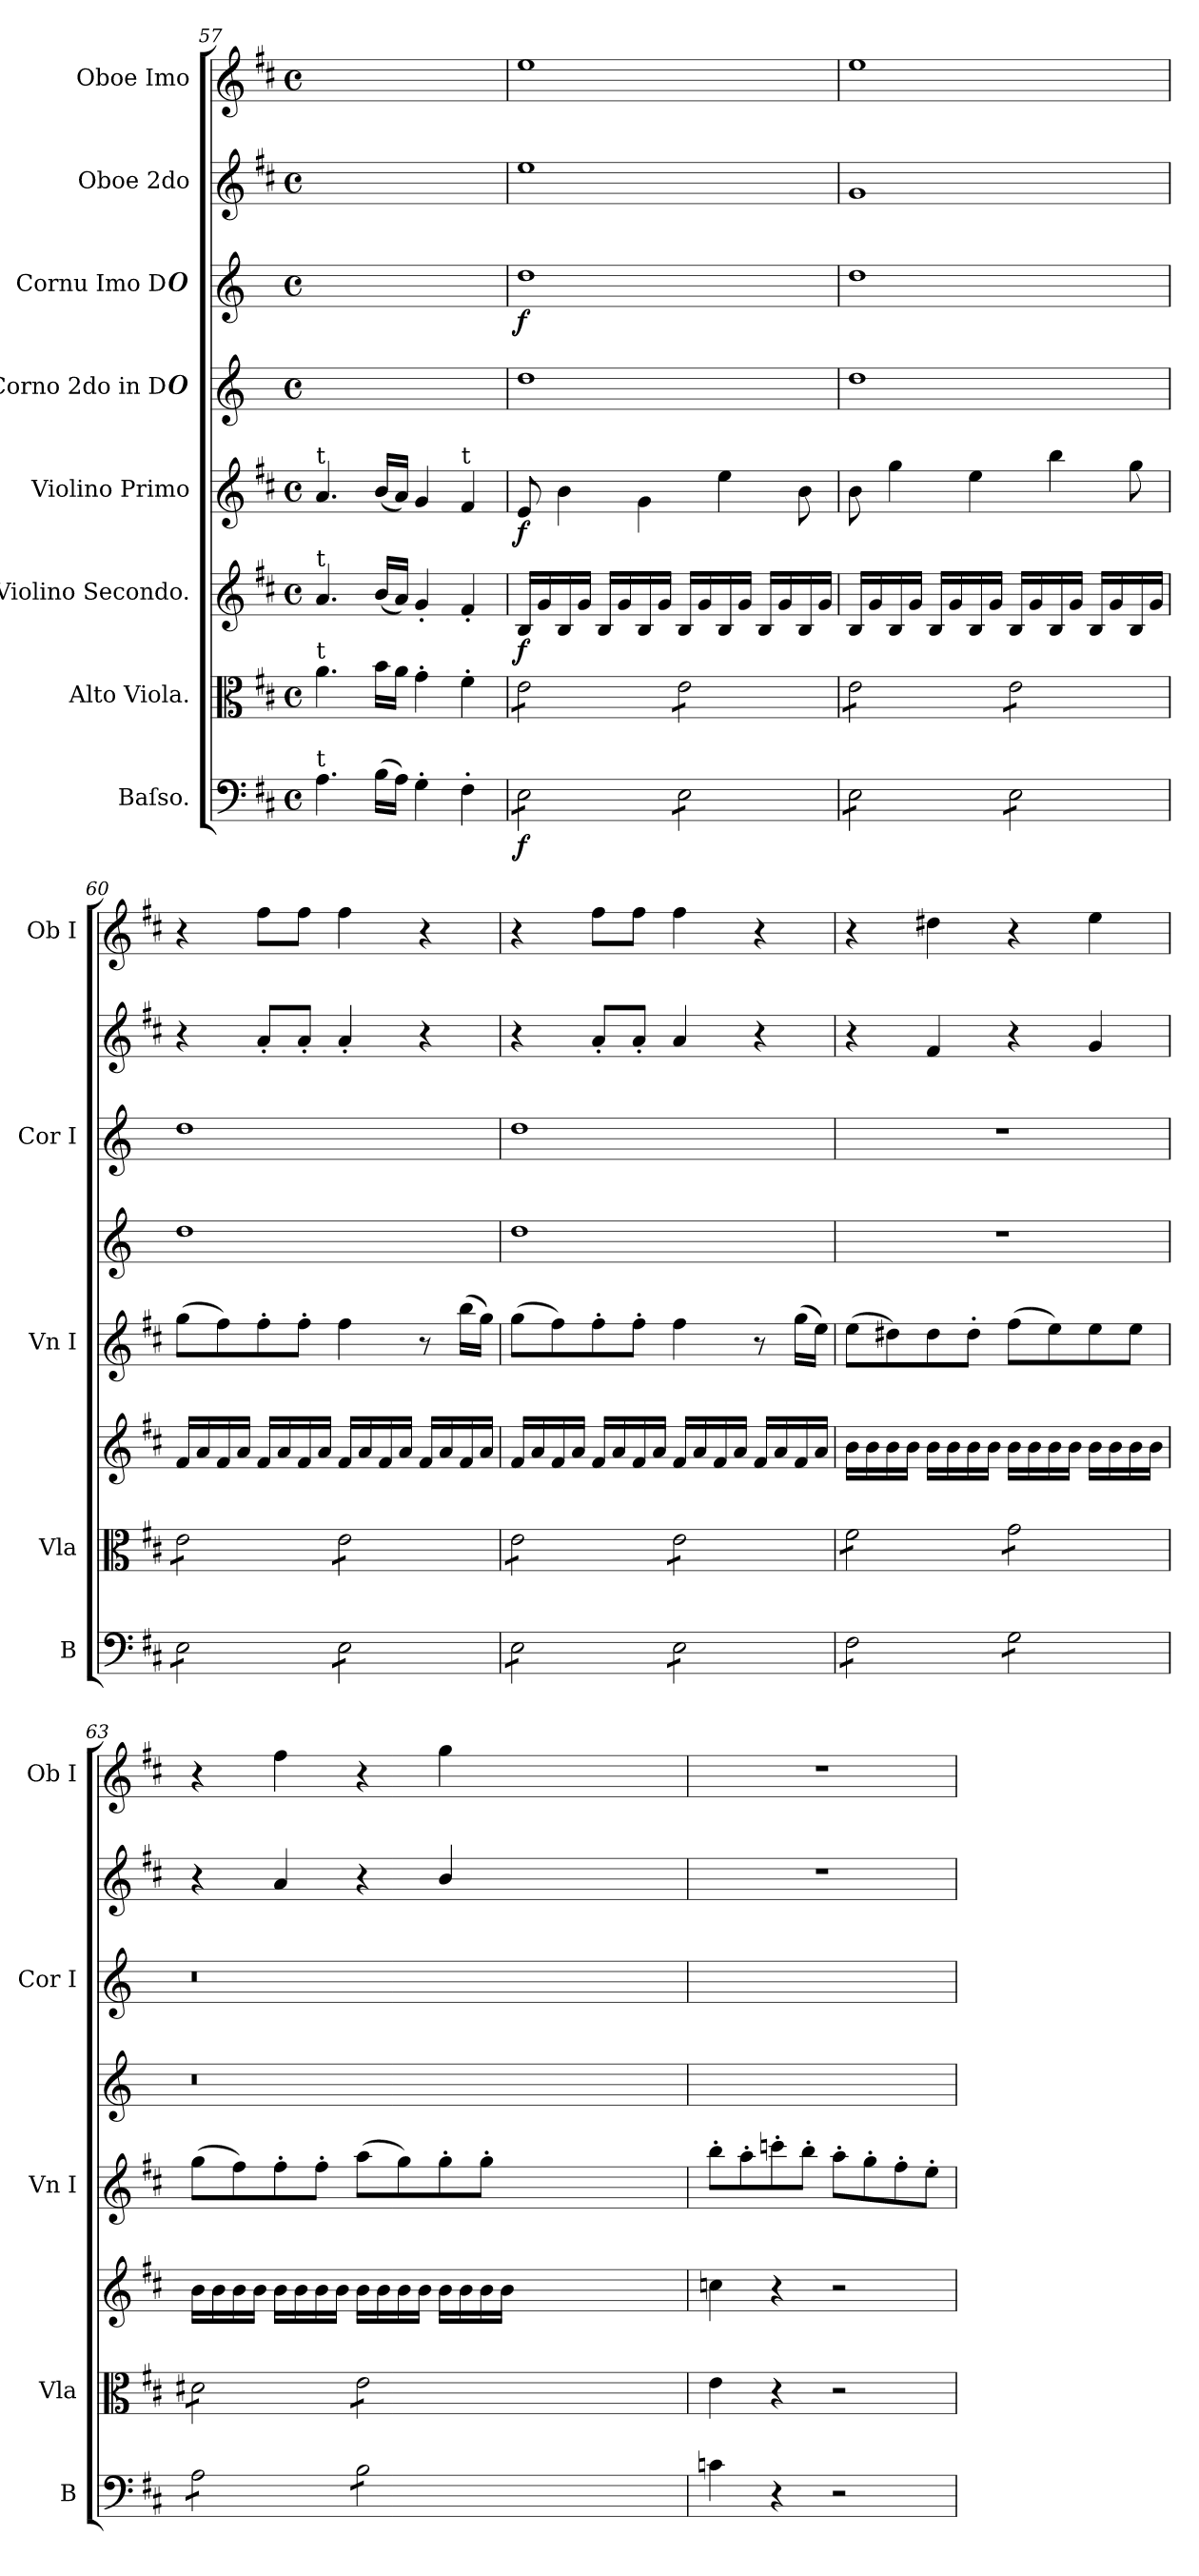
**kern	**dynam	**kern	**kern	**dynam	**kern	**dynam	**kern	**kern	**dynam	**kern	**kern
*part8	*part8	*part7	*part6	*part6	*part5	*part5	*part4	*part3	*part3	*part2	*part1
*staff8	*staff8	*staff7	*staff6	*staff6	*staff5	*staff5	*staff4	*staff3	*staff3	*staff2	*staff1
*I"Baſso.	*	*I"Alto Viola.	*I"Violino Secondo.	*	*I"Violino Primo	*	*I"Corno 2do in D#	*I"Cornu Imo D#	*	*I"Oboe 2do	*I"Oboe Imo
*I'B	*	*I'Vla	*	*	*I'Vn I	*	*	*I'Cor I	*	*	*I'Ob I
*clefF4	*	*clefC3	*clefG2	*	*clefG2	*	*clefG2	*clefG2	*	*clefG2	*clefG2
*	*	*	*	*	*	*	*ITrd-1c-2	*ITrd-1c-2	*	*	*
*k[f#c#]	*	*k[f#c#]	*k[f#c#]	*	*k[f#c#]	*	*k[f#c#]	*k[f#c#]	*	*k[f#c#]	*k[f#c#]
*D:	*	*D:	*D:	*	*D:	*	*	*	*	*D:	*D:
*M4/4	*	*M4/4	*M4/4	*	*M4/4	*	*M4/4	*M4/4	*	*M4/4	*M4/4
*met(c)	*	*met(c)	*met(c)	*	*met(c)	*	*met(c)	*met(c)	*	*met(c)	*met(c)
=57	=57	=57	=57	=57	=57	=57	=57	=57	=57	=57	=57
!	!	!	!	!	!LO:TX:a:t=t	!	!	!	!	!	!
!	!	!	!LO:TX:a:t=t	!	!	!	!	!	!	!	!
!	!	!LO:TX:a:t=t	!	!	!	!	!	!	!	!	!
!LO:TX:a:t=t	!	!	!	!	!	!	!	!	!	!	!
4.A\	.	4.a\	4.a/	.	4.a/	.	1ryy	1ryy	.	1ryy	1ryy
(16B\LL	.	16b\LL	(16b/LL	.	(16b/LL	.	.	.	.	.	.
16A\JJ)	.	16a\JJ	16a/JJ)	.	16a/JJ)	.	.	.	.	.	.
4G'\	.	4g'\	4g'/	.	4g/	.	.	.	.	.	.
!	!	!	!	!	!LO:TX:a:t=t	!	!	!	!	!	!
4F#'\	.	4f#'\	4f#'/	.	4f#/	.	.	.	.	.	.
=58	=58	=58	=58	=58	=58	=58	=58	=58	=58	=58	=58
*tremolo	*	*	*	*	*	*	*	*	*	*	*
*	*	*tremolo	*	*	*	*	*	*	*	*	*
8E\L	f	8e\L	16B/LL	f	8e/	f	1ee	1ee	f	1ee	1ee
.	.	.	16g/	.	.	.	.	.	.	.	.
8E\	.	8e\	16B/	.	4b\	.	.	.	.	.	.
.	.	.	16g/JJ	.	.	.	.	.	.	.	.
8E\	.	8e\	16B/LL	.	.	.	.	.	.	.	.
.	.	.	16g/	.	.	.	.	.	.	.	.
8E\J	.	8e\J	16B/	.	4g\	.	.	.	.	.	.
.	.	.	16g/JJ	.	.	.	.	.	.	.	.
8E\L	.	8e\L	16B/LL	.	.	.	.	.	.	.	.
.	.	.	16g/	.	.	.	.	.	.	.	.
8E\	.	8e\	16B/	.	4ee\	.	.	.	.	.	.
.	.	.	16g/JJ	.	.	.	.	.	.	.	.
8E\	.	8e\	16B/LL	.	.	.	.	.	.	.	.
.	.	.	16g/	.	.	.	.	.	.	.	.
8E\J	.	8e\J	16B/	.	8b\	.	.	.	.	.	.
.	.	.	16g/JJ	.	.	.	.	.	.	.	.
=59	=59	=59	=59	=59	=59	=59	=59	=59	=59	=59	=59
8E\L	.	8e\L	16B/LL	.	8b\	.	1ee	1ee	.	1g	1ee
.	.	.	16g/	.	.	.	.	.	.	.	.
8E\	.	8e\	16B/	.	4gg\	.	.	.	.	.	.
.	.	.	16g/JJ	.	.	.	.	.	.	.	.
8E\	.	8e\	16B/LL	.	.	.	.	.	.	.	.
.	.	.	16g/	.	.	.	.	.	.	.	.
8E\J	.	8e\J	16B/	.	4ee\	.	.	.	.	.	.
.	.	.	16g/JJ	.	.	.	.	.	.	.	.
8E\L	.	8e\L	16B/LL	.	.	.	.	.	.	.	.
.	.	.	16g/	.	.	.	.	.	.	.	.
8E\	.	8e\	16B/	.	4bb\	.	.	.	.	.	.
.	.	.	16g/JJ	.	.	.	.	.	.	.	.
8E\	.	8e\	16B/LL	.	.	.	.	.	.	.	.
.	.	.	16g/	.	.	.	.	.	.	.	.
8E\J	.	8e\J	16B/	.	8gg\	.	.	.	.	.	.
.	.	.	16g/JJ	.	.	.	.	.	.	.	.
=60	=60	=60	=60	=60	=60	=60	=60	=60	=60	=60	=60
8E\L	.	8e\L	16f#/LL	.	(8gg\L	.	1ee	1ee	.	4r	4r
.	.	.	16a/	.	.	.	.	.	.	.	.
8E\	.	8e\	16f#/	.	8ff#\)	.	.	.	.	.	.
.	.	.	16a/JJ	.	.	.	.	.	.	.	.
8E\	.	8e\	16f#/LL	.	8ff#'\	.	.	.	.	8a'/L	8ff#\L
.	.	.	16a/	.	.	.	.	.	.	.	.
8E\J	.	8e\J	16f#/	.	8ff#'\J	.	.	.	.	8a'/J	8ff#\J
.	.	.	16a/JJ	.	.	.	.	.	.	.	.
8E\L	.	8e\L	16f#/LL	.	4ff#\	.	.	.	.	4a'/	4ff#\
.	.	.	16a/	.	.	.	.	.	.	.	.
8E\	.	8e\	16f#/	.	.	.	.	.	.	.	.
.	.	.	16a/JJ	.	.	.	.	.	.	.	.
8E\	.	8e\	16f#/LL	.	8r	.	.	.	.	4r	4r
.	.	.	16a/	.	.	.	.	.	.	.	.
8E\J	.	8e\J	16f#/	.	(16bb\LL	.	.	.	.	.	.
.	.	.	16a/JJ	.	16gg\JJ)	.	.	.	.	.	.
=61	=61	=61	=61	=61	=61	=61	=61	=61	=61	=61	=61
8E\L	.	8e\L	16f#/LL	.	(8gg\L	.	1ee	1ee	.	4r	4r
.	.	.	16a/	.	.	.	.	.	.	.	.
8E\	.	8e\	16f#/	.	8ff#\)	.	.	.	.	.	.
.	.	.	16a/JJ	.	.	.	.	.	.	.	.
8E\	.	8e\	16f#/LL	.	8ff#'\	.	.	.	.	8a'/L	8ff#\L
.	.	.	16a/	.	.	.	.	.	.	.	.
8E\J	.	8e\J	16f#/	.	8ff#'\J	.	.	.	.	8a'/J	8ff#\J
.	.	.	16a/JJ	.	.	.	.	.	.	.	.
8E\L	.	8e\L	16f#/LL	.	4ff#\	.	.	.	.	4a/	4ff#\
.	.	.	16a/	.	.	.	.	.	.	.	.
8E\	.	8e\	16f#/	.	.	.	.	.	.	.	.
.	.	.	16a/JJ	.	.	.	.	.	.	.	.
8E\	.	8e\	16f#/LL	.	8r	.	.	.	.	4r	4r
.	.	.	16a/	.	.	.	.	.	.	.	.
8E\J	.	8e\J	16f#/	.	(16gg\LL	.	.	.	.	.	.
.	.	.	16a/JJ	.	16ee\JJ)	.	.	.	.	.	.
=62	=62	=62	=62	=62	=62	=62	=62	=62	=62	=62	=62
8F#\L	.	8f#\L	16b\LL	.	(8ee\L	.	1r	1r	.	4r	4r
.	.	.	16b\	.	.	.	.	.	.	.	.
8F#\	.	8f#\	16b\	.	8dd#X\)	.	.	.	.	.	.
.	.	.	16b\JJ	.	.	.	.	.	.	.	.
8F#\	.	8f#\	16b\LL	.	8dd#\	.	.	.	.	4f#/	4dd#X\
.	.	.	16b\	.	.	.	.	.	.	.	.
8F#\J	.	8f#\J	16b\	.	8dd#'\J	.	.	.	.	.	.
.	.	.	16b\JJ	.	.	.	.	.	.	.	.
8G\L	.	8g\L	16b\LL	.	(8ff#\L	.	.	.	.	4r	4r
.	.	.	16b\	.	.	.	.	.	.	.	.
8G\	.	8g\	16b\	.	8ee\)	.	.	.	.	.	.
.	.	.	16b\JJ	.	.	.	.	.	.	.	.
8G\	.	8g\	16b\LL	.	8ee\	.	.	.	.	4g/	4ee\
.	.	.	16b\	.	.	.	.	.	.	.	.
8G\J	.	8g\J	16b\	.	8ee\J	.	.	.	.	.	.
.	.	.	16b\JJ	.	.	.	.	.	.	.	.
=63	=63	=63	=63	=63	=63	=63	=63	=63	=63	=63	=63
8A\L	.	8d#X\L	16b\LL	.	(8gg\L	.	0.r	0.r	.	4r	4r
.	.	.	16b\	.	.	.	.	.	.	.	.
8A\	.	8d#X\	16b\	.	8ff#\)	.	.	.	.	.	.
.	.	.	16b\JJ	.	.	.	.	.	.	.	.
8A\	.	8d#X\	16b\LL	.	8ff#'\	.	.	.	.	4a/	4ff#\
.	.	.	16b\	.	.	.	.	.	.	.	.
8A\J	.	8d#X\J	16b\	.	8ff#'\J	.	.	.	.	.	.
.	.	.	16b\JJ	.	.	.	.	.	.	.	.
8B\L	.	8e\L	16b\LL	.	(8aa\L	.	.	.	.	4r	4r
.	.	.	16b\	.	.	.	.	.	.	.	.
8B\	.	8e\	16b\	.	8gg\)	.	.	.	.	.	.
.	.	.	16b\JJ	.	.	.	.	.	.	.	.
8B\	.	8e\	16b\LL	.	8gg'\	.	.	.	.	4b/	4gg\
.	.	.	16b\	.	.	.	.	.	.	.	.
8B\J	.	8e\J	16b\	.	8gg'\J	.	.	.	.	.	.
*	*	*Xtremolo	*	*	*	*	*	*	*	*	*
*Xtremolo	*	*	*	*	*	*	*	*	*	*	*
.	.	.	16b\JJ	.	.	.	.	.	.	.	.
0ryy	.	0ryy	0ryy	.	0ryy	.	.	.	.	0ryy	0ryy
=64	=64	=64	=64	=64	=64	=64	=64	=64	=64	=64	=64
4cn\	.	4e\	4ccn\	.	8bb'\L	po.	1ryy	1ryy	.	1r	1r
.	.	.	.	.	8aa'\	.	.	.	.	.	.
4r	.	4r	4r	.	8cccn'\	.	.	.	.	.	.
.	.	.	.	.	8bb'\J	.	.	.	.	.	.
2r	.	2r	2r	.	8aa'\L	.	.	.	.	.	.
.	.	.	.	.	8gg'\	.	.	.	.	.	.
.	.	.	.	.	8ff#'\	.	.	.	.	.	.
.	.	.	.	.	8ee'\J	.	.	.	.	.	.
=	=	=	=	=	=	=	=	=	=	=	=
*-	*-	*-	*-	*-	*-	*-	*-	*-	*-	*-	*-
